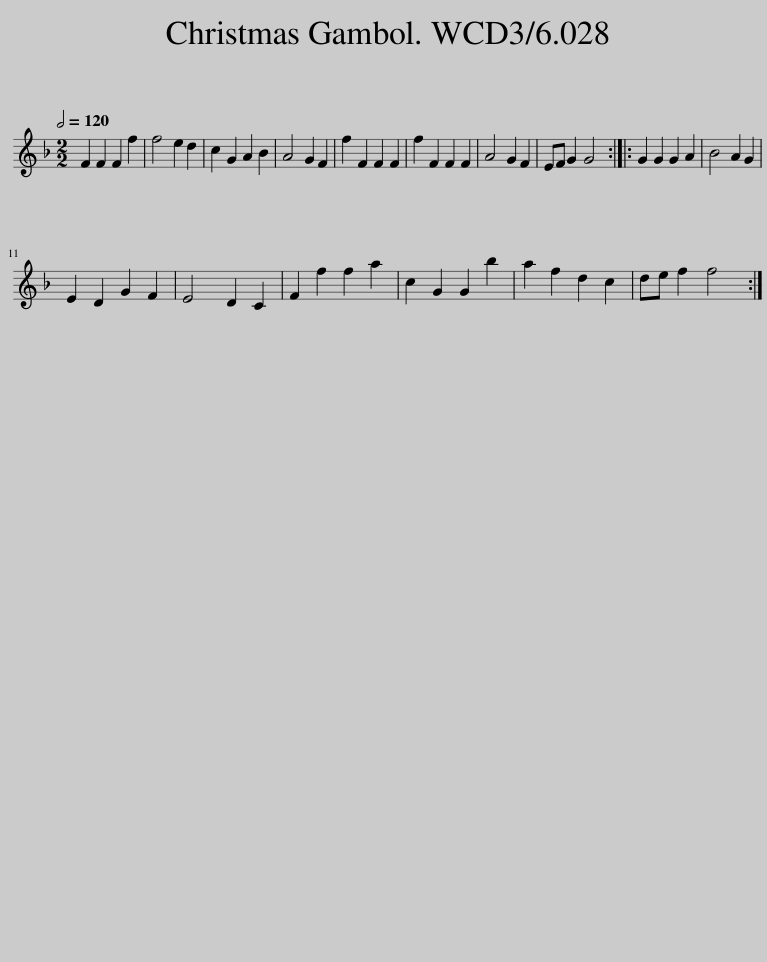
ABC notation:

X:1
L:1/8
Q:1/2=120
M:2/2
I:linebreak $
K:F
V:1 treble
V:1
 F2 F2 F2 f2 | f4 e2 d2 | c2 G2 A2 B2 | A4 G2 F2 | f2 F2 F2 F2 | %5
 f2 F2 F2 F2 | A4 G2 F2 | EF G2 G4 :: G2 G2 G2 A2 | B4 A2 G2 |$ %10
 E2 D2 G2 F2 | E4 D2 C2 | F2 f2 f2 a2 | c2 G2 G2 b2 | a2 f2 d2 c2 | %15
 de f2 f4 :| %16
